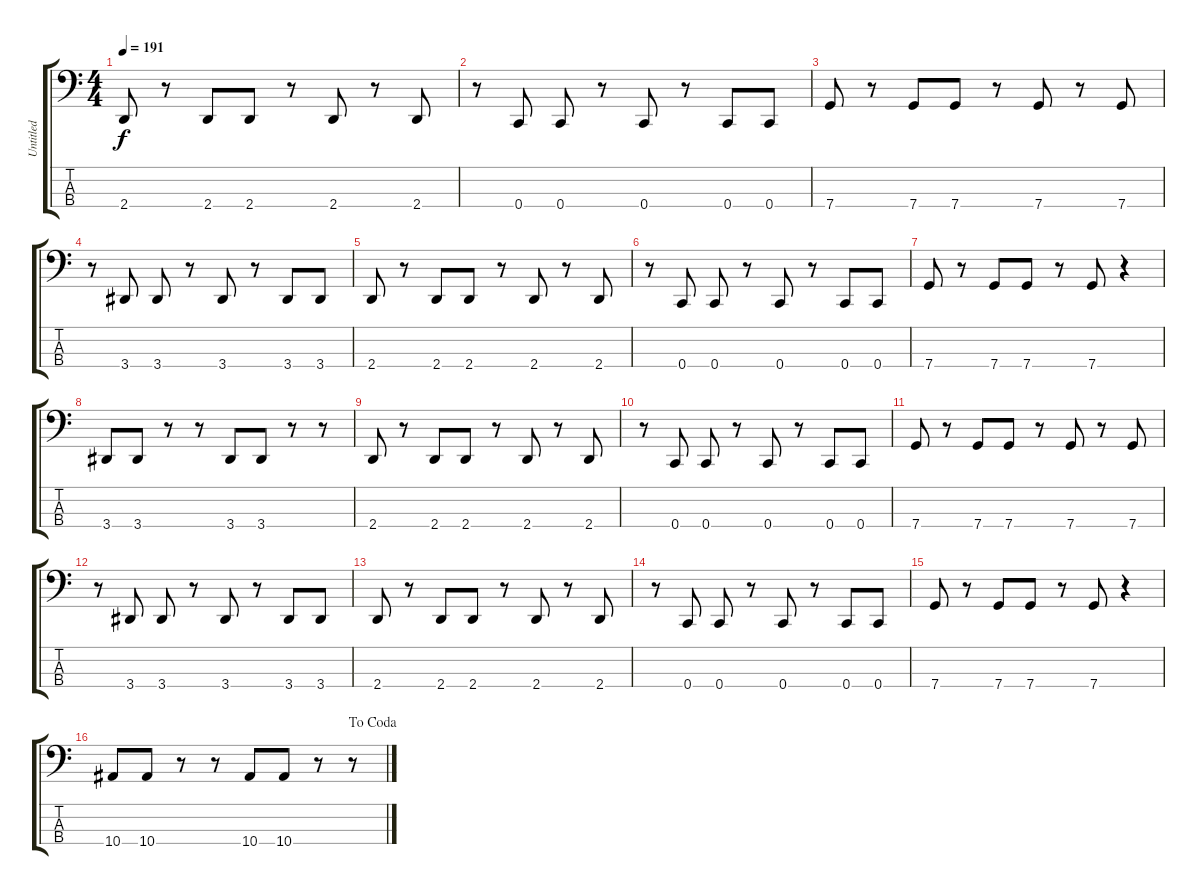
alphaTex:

\track ("Untitled" "Untitled") {instrument electricbassfinger}
\staff {score tabs}
\tuning (Eb2 Bb1 F1 C1) {hide}
\ts (4 4)
\tempo 191
\clef f4
\ks c
2.4.8{dy f} r.8 2.4.8 2.4.8 r.8 2.4.8 r.8 2.4.8 |
r.8 0.4.8 0.4.8 r.8 0.4.8 r.8 0.4.8 0.4.8 |
7.4.8 r.8 7.4.8 7.4.8 r.8 7.4.8 r.8 7.4.8 |
r.8 3.4.8 3.4.8 r.8 3.4.8 r.8 3.4.8 3.4.8 |
2.4.8 r.8 2.4.8 2.4.8 r.8 2.4.8 r.8 2.4.8 |
r.8 0.4.8 0.4.8 r.8 0.4.8 r.8 0.4.8 0.4.8 |
7.4.8 r.8 7.4.8 7.4.8 r.8 7.4.8 r.4 |
3.4.8 3.4.8 r.8 r.8 3.4.8 3.4.8 r.8 r.8 |
2.4.8 r.8 2.4.8 2.4.8 r.8 2.4.8 r.8 2.4.8 |
r.8 0.4.8 0.4.8 r.8 0.4.8 r.8 0.4.8 0.4.8 |
7.4.8 r.8 7.4.8 7.4.8 r.8 7.4.8 r.8 7.4.8 |
r.8 3.4.8 3.4.8 r.8 3.4.8 r.8 3.4.8 3.4.8 |
2.4.8 r.8 2.4.8 2.4.8 r.8 2.4.8 r.8 2.4.8 |
r.8 0.4.8 0.4.8 r.8 0.4.8 r.8 0.4.8 0.4.8 |
7.4.8 r.8 7.4.8 7.4.8 r.8 7.4.8 r.4 |
\jump dacoda
10.4.8 10.4.8 r.8 r.8 10.4.8 10.4.8 r.8 r.8
